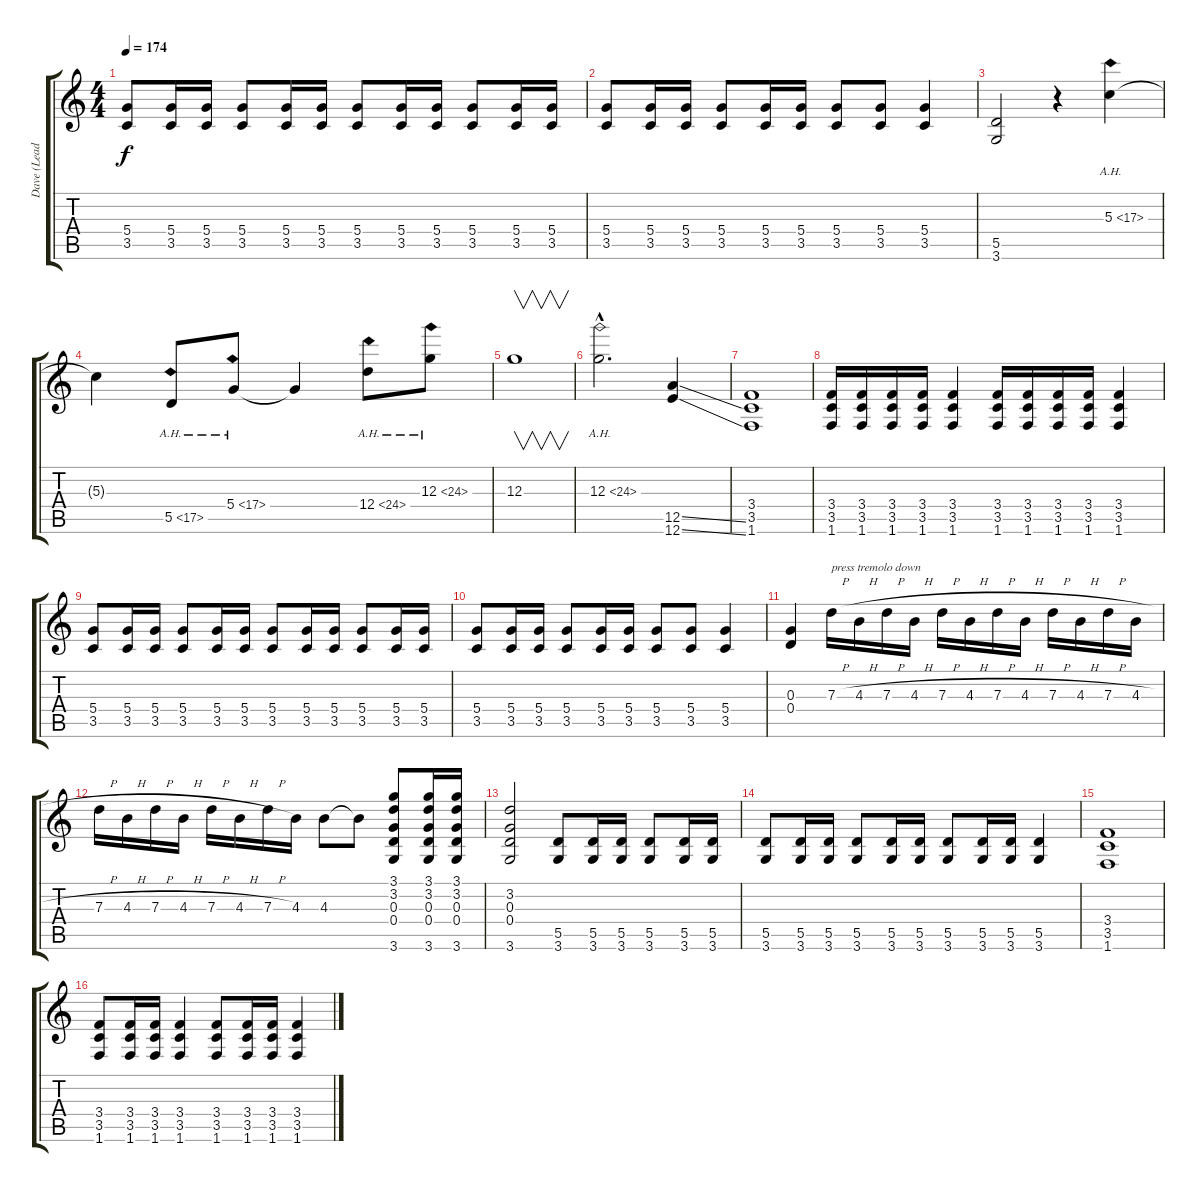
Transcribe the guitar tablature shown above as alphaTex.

\track ("Dave (Lead Guitar)" "Dave (Lead") {instrument distortionguitar}
\staff {score tabs}
\tuning (E4 B3 G3 D3 A2 E2) {hide}
\ts (4 4)
\tempo 174
\clef g2
\ks c
(5.4 3.5).8{dy f} (5.4 3.5).16 (5.4 3.5).16 (5.4 3.5).8 (5.4 3.5).16 (5.4 3.5).16 (5.4 3.5).8 (5.4 3.5).16 (5.4 3.5).16 (5.4 3.5).8 (5.4 3.5).16 (5.4 3.5).16 |
(5.4 3.5).8 (5.4 3.5).16 (5.4 3.5).16 (5.4 3.5).8 (5.4 3.5).16 (5.4 3.5).16 (5.4 3.5).8 (5.4 3.5).8 (5.4 3.5).4 |
(5.5 3.6).2 r.4 5.3{ah 12}.4 |
5.3{t}.4 5.5{ah 12}.8 5.4{ah 12}.8 5.4{t}.4 12.4{ah 12}.8 12.3{ah 12}.8 |
12.3.1{v} |
12.3{ah 12 hac}.2{d} (12.5{ss} 12.6{ss}).4 |
(3.4 3.5 1.6).1 |
(3.4 3.5 1.6).16 (3.4 3.5 1.6).16 (3.4 3.5 1.6).16 (3.4 3.5 1.6).16 (3.4 3.5 1.6).4 (3.4 3.5 1.6).16 (3.4 3.5 1.6).16 (3.4 3.5 1.6).16 (3.4 3.5 1.6).16 (3.4 3.5 1.6).4 |
(5.4 3.5).8 (5.4 3.5).16 (5.4 3.5).16 (5.4 3.5).8 (5.4 3.5).16 (5.4 3.5).16 (5.4 3.5).8 (5.4 3.5).16 (5.4 3.5).16 (5.4 3.5).8 (5.4 3.5).16 (5.4 3.5).16 |
(5.4 3.5).8 (5.4 3.5).16 (5.4 3.5).16 (5.4 3.5).8 (5.4 3.5).16 (5.4 3.5).16 (5.4 3.5).8 (5.4 3.5).8 (5.4 3.5).4 |
(0.3 0.4).4 7.3{h}.16{txt "press tremolo down"} 4.3{h}.16 7.3{h}.16 4.3{h}.16 7.3{h}.16 4.3{h}.16 7.3{h}.16 4.3{h}.16 7.3{h}.16 4.3{h}.16 7.3{h}.16 4.3{h}.16 |
7.3{h}.16 4.3{h}.16 7.3{h}.16 4.3{h}.16 7.3{h}.16 4.3{h}.16 7.3{h}.16 4.3.16 4.3.8 4.3{t}.8 (3.1 3.2 0.3 0.4 3.6).8 (3.1 3.2 0.3 0.4 3.6).16 (3.1 3.2 0.3 0.4 3.6).16 |
(3.2 0.3 0.4 3.6).2 (5.5 3.6).8 (5.5 3.6).16 (5.5 3.6).16 (5.5 3.6).8 (5.5 3.6).16 (5.5 3.6).16 |
(5.5 3.6).8 (5.5 3.6).16 (5.5 3.6).16 (5.5 3.6).8 (5.5 3.6).16 (5.5 3.6).16 (5.5 3.6).8 (5.5 3.6).16 (5.5 3.6).16 (5.5 3.6).4 |
(3.4 3.5 1.6).1 |
(3.4 3.5 1.6).8 (3.4 3.5 1.6).16 (3.4 3.5 1.6).16 (3.4 3.5 1.6).4 (3.4 3.5 1.6).8 (3.4 3.5 1.6).16 (3.4 3.5 1.6).16 (3.4 3.5 1.6).4
